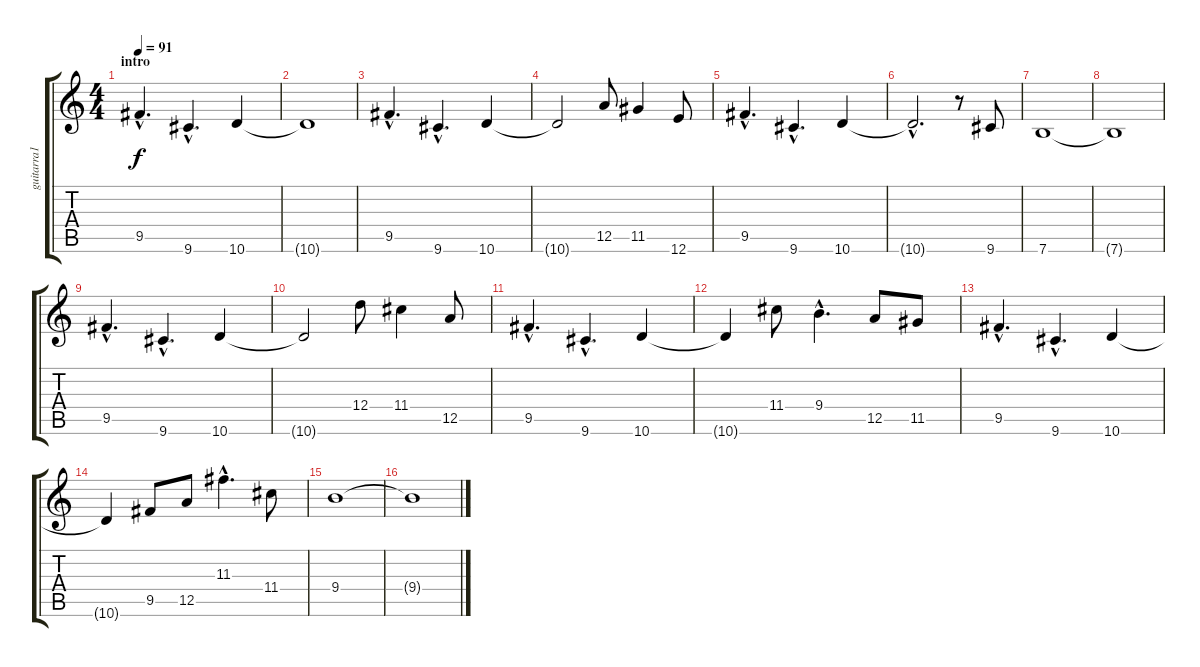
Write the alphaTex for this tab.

\track ("guitarra1" "guitarra1") {instrument distortionguitar}
\staff {score tabs}
\tuning (E4 B3 G3 D3 A2 E2) {hide}
\ts (4 4)
\section ("" "intro")
\tempo 91
\tempo 138
\tempo 91
\clef g2
\ks c
9.5{hac}.4{d dy f instrument distortionguitar} 9.6{hac}.4{d} 10.6.4 |
10.6{t}.1 |
9.5{hac}.4{d} 9.6{hac}.4{d} 10.6.4 |
10.6{t}.2 12.5.8 11.5.4 12.6.8 |
9.5{hac}.4{d} 9.6{hac}.4{d} 10.6.4 |
10.6{hac t}.2{d} r.8 9.6.8 |
7.6.1 |
7.6{t}.1 |
9.5{hac}.4{d} 9.6{hac}.4{d} 10.6.4 |
10.6{t}.2 12.4.8 11.4.4 12.5.8 |
9.5{hac}.4{d} 9.6{hac}.4{d} 10.6.4 |
10.6{t}.4 11.4.8 9.4{hac}.4{d} 12.5.8 11.5.8 |
9.5{hac}.4{d} 9.6{hac}.4{d} 10.6.4 |
10.6{t}.4 9.5.8 12.5.8 11.3{hac}.4{d} 11.4.8 |
9.4.1 |
9.4{t}.1
